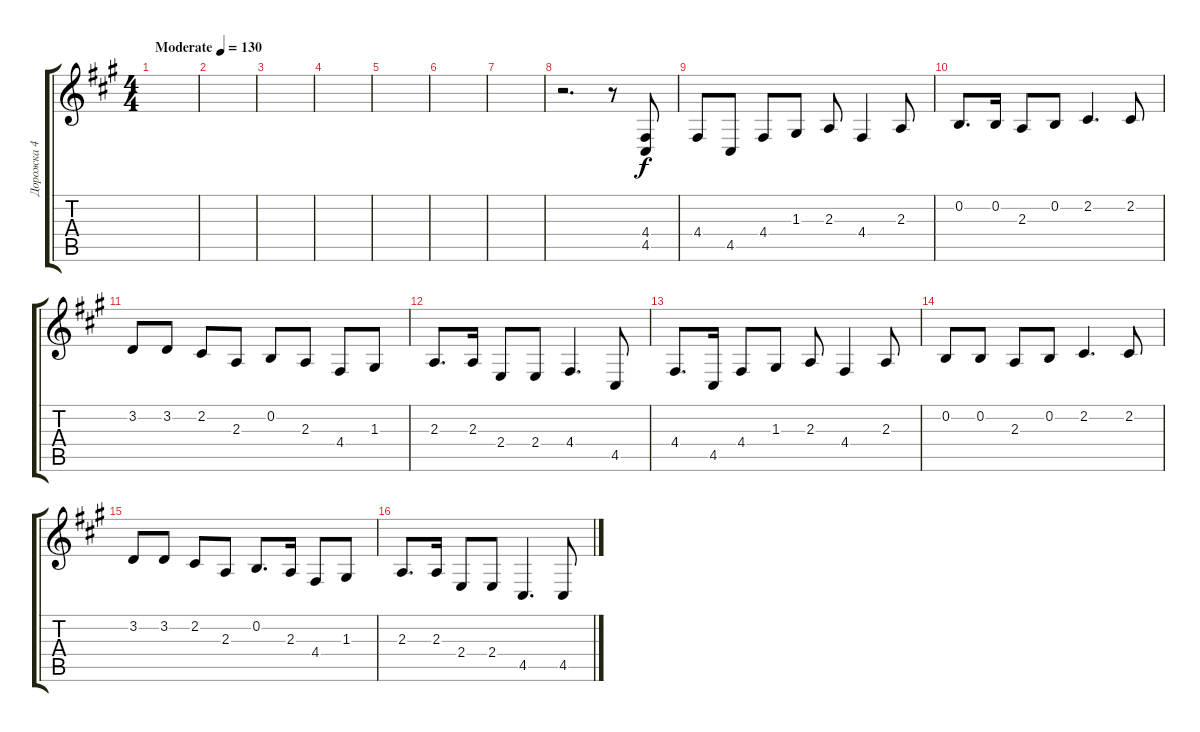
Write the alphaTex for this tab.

\track ("Дорожка 4" "Дорожка 4") {instrument choiraahs}
\staff {score tabs}
\tuning (E4 B3 G3 D3 A2 E2) {hide}
\ts (4 4)
\tempo (130 "Moderate")
\clef g2
\ks f#minor
|
|
|
|
|
|
|
r.2{d} r.8 (4.4 4.5).8 |
4.4.8 4.5.8 4.4.8 1.3.8 2.3.8 4.4.4 2.3.8 |
0.2.8{d} 0.2.16 2.3.8 0.2.8 2.2.4{d} 2.2.8 |
3.2.8 3.2.8 2.2.8 2.3.8 0.2.8 2.3.8 4.4.8 1.3.8 |
2.3.8{d} 2.3.16 2.4.8 2.4.8 4.4.4{d} 4.5.8 |
4.4.8{d} 4.5.16 4.4.8 1.3.8 2.3.8 4.4.4 2.3.8 |
0.2.8 0.2.8 2.3.8 0.2.8 2.2.4{d} 2.2.8 |
3.2.8 3.2.8 2.2.8 2.3.8 0.2.8{d} 2.3.16 4.4.8 1.3.8 |
2.3.8{d} 2.3.16 2.4.8 2.4.8 4.5.4{d} 4.5.8
